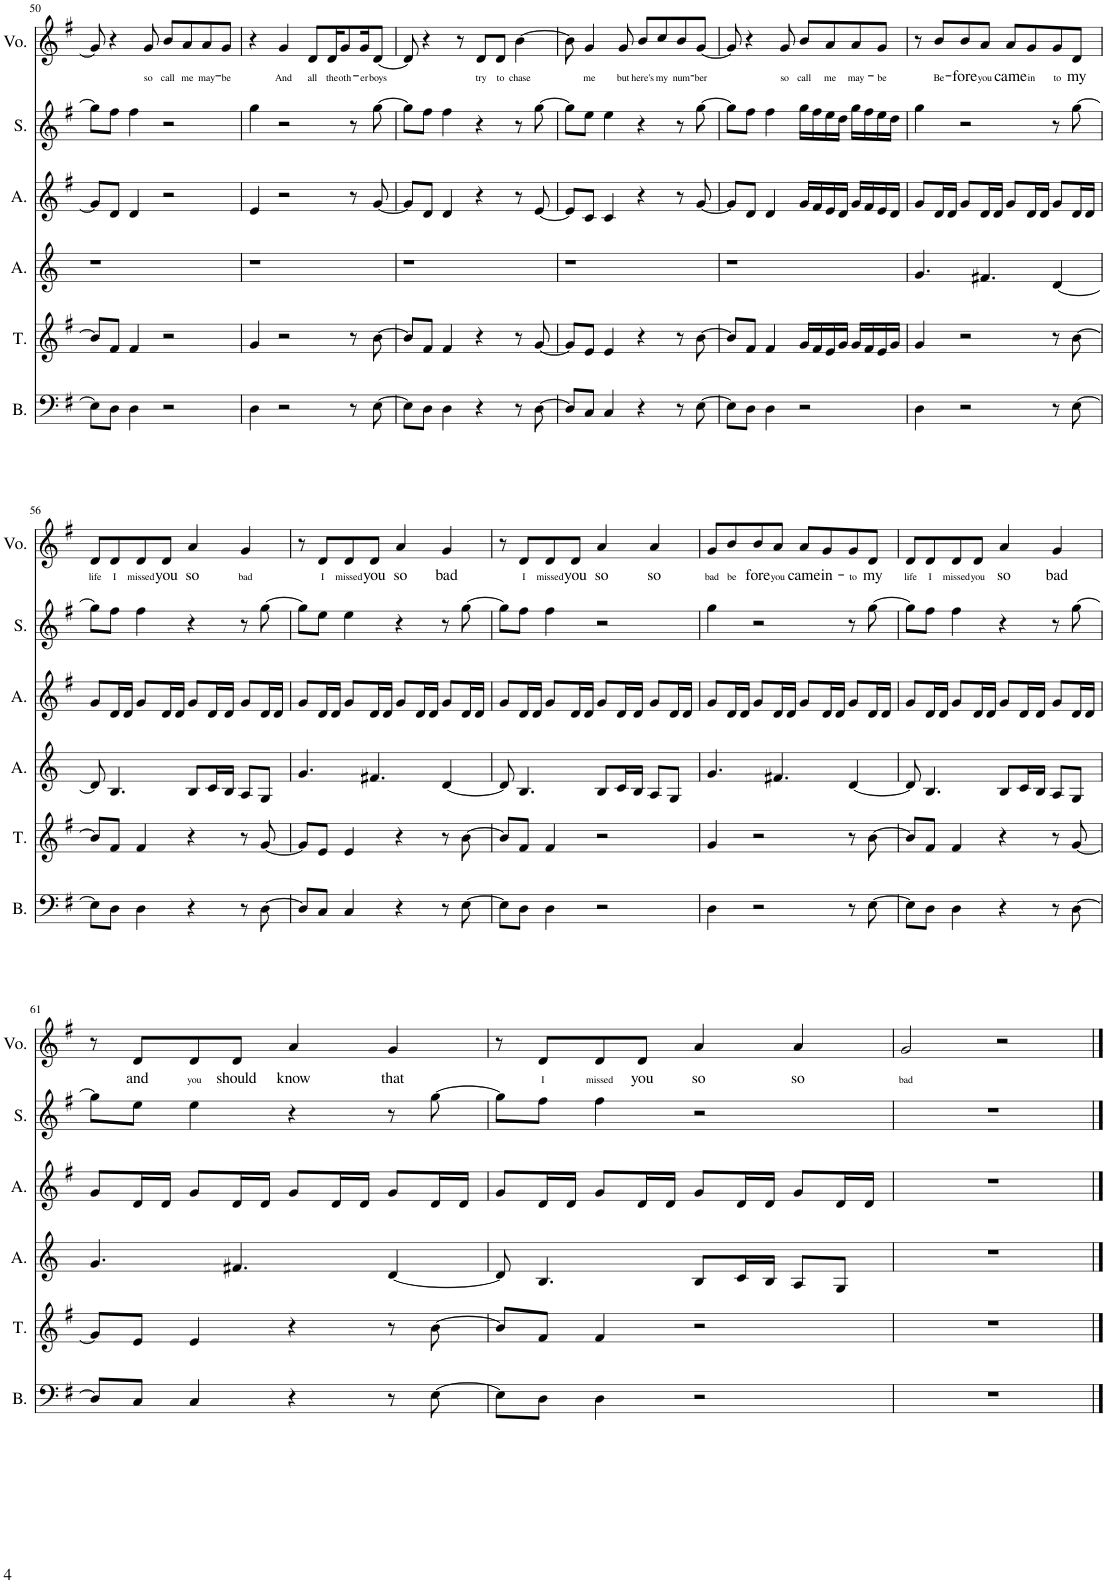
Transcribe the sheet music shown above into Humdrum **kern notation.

**kern	**kern	**kern	**kern	**kern	**kern	**text
*part6	*part5	*part4	*part3	*part2	*part1	*part1
*staff6	*staff5	*staff4	*staff3	*staff2	*staff1	*staff1
*I"Bass	*I"Tenor	*I"Alto	*I"Alto	*I"Soprano	*I"Voice	*
*I'B.	*I'T.	*I'A.	*I'A.	*I'S.	*I'Vo.	*
!!LO:PB:g=z
*clefF4	*clefG2	*clefG2	*clefG2	*clefG2	*clefG2	*
*k[f#]	*k[f#]	*k[]	*k[f#]	*k[f#]	*k[f#]	*
*M4/4	*M4/4	*M4/4	*M4/4	*M4/4	*M4/4	*
=50	=50	=50	=50	=50	=50	=50
8E\L]	8b/L]	1r	8g/L]	8gg\L]	8g/]	.
8D\J	8f#/J	.	8d/J	8ff#\J	4r	.
4D\	4f#/	.	4d/	4ff#\	.	.
!	!	!	!	!	!	!LO:LY:b
.	.	.	.	.	8g/	so
!	!	!	!	!	!	!LO:LY:b
2r	2r	.	2r	2r	8b/L	call
!	!	!	!	!	!	!LO:LY:b
.	.	.	.	.	8a/	me
!	!	!	!	!	!	!LO:LY:b
.	.	.	.	.	8a/	may-
!	!	!	!	!	!	!LO:LY:b
.	.	.	.	.	8g/J	-be
=51	=51	=51	=51	=51	=51	=51
4D\	4g/	1r	4e/	4gg\	4r	.
!	!	!	!	!	!	!LO:LY:b
2r	2r	.	2r	2r	4g/	And
!	!	!	!	!	!	!LO:LY:b
.	.	.	.	.	8d/L	all
!	!	!	!	!	!	!LO:LY:b
.	.	.	.	.	16d/K	the
!	!	!	!	!	!	!LO:LY:b
.	.	.	.	.	8g/	oth-
8r	8r	.	8r	8r	.	.
!	!	!	!	!	!	!LO:LY:b
.	.	.	.	.	16g/K	-er
!	!	!	!	!	!	!LO:LY:b
[8E\	[8b\	.	[8g/	[8gg\	[8d/J	boys
=52	=52	=52	=52	=52	=52	=52
8E\L]	8b/L]	1r	8g/L]	8gg\L]	8d/]	.
8D\J	8f#/J	.	8d/J	8ff#\J	4r	.
4D\	4f#/	.	4d/	4ff#\	.	.
.	.	.	.	.	8r	.
!	!	!	!	!	!	!LO:LY:b
4r	4r	.	4r	4r	8d/L	try
!	!	!	!	!	!	!LO:LY:b
.	.	.	.	.	8d/J	to
!	!	!	!	!	!	!LO:LY:b
8r	8r	.	8r	8r	[4b\	chase
[8D\	[8g/	.	[8e/	[8gg\	.	.
=53	=53	=53	=53	=53	=53	=53
8D/L]	8g/L]	1r	8e/L]	8gg\L]	8b\]	.
!	!	!	!	!	!	!LO:LY:b
8C/J	8e/J	.	8c/J	8ee\J	4g/	me
4C/	4e/	.	4c/	4ee\	.	.
!	!	!	!	!	!	!LO:LY:b
.	.	.	.	.	8g/	but
!	!	!	!	!	!	!LO:LY:b
4r	4r	.	4r	4r	8b/L	here's
!	!	!	!	!	!	!LO:LY:b
.	.	.	.	.	8cc/	my
!	!	!	!	!	!	!LO:LY:b
8r	8r	.	8r	8r	8b/	num-
!	!	!	!	!	!	!LO:LY:b
[8E\	[8b\	.	[8g/	[8gg\	[8g/J	-ber
=54	=54	=54	=54	=54	=54	=54
8E\L]	8b/L]	1r	8g/L]	8gg\L]	8g/]	.
8D\J	8f#/J	.	8d/J	8ff#\J	4r	.
4D\	4f#/	.	4d/	4ff#\	.	.
!	!	!	!	!	!	!LO:LY:b
.	.	.	.	.	8g/	so
!	!	!	!	!	!	!LO:LY:b
2r	16g/LL	.	16g/LL	16gg\LL	8b/L	call
.	16f#/	.	16f#/	16ff#\	.	.
!	!	!	!	!	!	!LO:LY:b
.	16e/	.	16e/	16ee\	8a/	me
.	16g/JJ	.	16d/JJ	16dd\JJ	.	.
!	!	!	!	!	!	!LO:LY:b
.	16g/LL	.	16g/LL	16gg\LL	8a/	may-
.	16f#/	.	16f#/	16ff#\	.	.
!	!	!	!	!	!	!LO:LY:b
.	16e/	.	16e/	16ee\	8g/J	-be
.	16g/JJ	.	16d/JJ	16dd\JJ	.	.
=55	=55	=55	=55	=55	=55	=55
4D\	4g/	4.g/	8g/L	4gg\	8r	.
!	!	!	!	!	!	!LO:LY:b
.	.	.	16d/L	.	8b/L	Be-
.	.	.	16d/JJ	.	.	.
!	!	!	!	!	!	!LO:LY:b
2r	2r	.	8g/L	2r	8b/	fore
!	!	!	!	!	!	!LO:LY:b
.	.	4.f#X/	16d/L	.	8a/J	you
.	.	.	16d/JJ	.	.	.
!	!	!	!	!	!	!LO:LY:b
.	.	.	8g/L	.	8a/L	came
!	!	!	!	!	!	!LO:LY:b
.	.	.	16d/L	.	8g/	in
.	.	.	16d/JJ	.	.	.
!	!	!	!	!	!	!LO:LY:b
8r	8r	[4d/	8g/L	8r	8g/	to
!	!	!	!	!	!	!LO:LY:b
[8E\	[8b\	.	16d/L	[8gg\	8d/J	my
.	.	.	16d/JJ	.	.	.
!!LO:LB:g=z
=56	=56	=56	=56	=56	=56	=56
!	!	!	!	!	!	!LO:LY:b
8E\L]	8b/L]	8d/]	8g/L	8gg\L]	8d/L	life
!	!	!	!	!	!	!LO:LY:b
8D\J	8f#/J	4.B/	16d/L	8ff#\J	8d/	I
.	.	.	16d/JJ	.	.	.
!	!	!	!	!	!	!LO:LY:b
4D\	4f#/	.	8g/L	4ff#\	8d/	missed
!	!	!	!	!	!	!LO:LY:b
.	.	.	16d/L	.	8d/J	you
.	.	.	16d/JJ	.	.	.
!	!	!	!	!	!	!LO:LY:b
4r	4r	8B/L	8g/L	4r	4a/	so
.	.	16c/L	16d/L	.	.	.
.	.	16B/JJ	16d/JJ	.	.	.
!	!	!	!	!	!	!LO:LY:b
8r	8r	8A/L	8g/L	8r	4g/	bad
[8D\	[8g/	8G/J	16d/L	[8gg\	.	.
.	.	.	16d/JJ	.	.	.
=57	=57	=57	=57	=57	=57	=57
8D/L]	8g/L]	4.g/	8g/L	8gg\L]	8r	.
!	!	!	!	!	!	!LO:LY:b
8C/J	8e/J	.	16d/L	8ee\J	8d/L	I
.	.	.	16d/JJ	.	.	.
!	!	!	!	!	!	!LO:LY:b
4C/	4e/	.	8g/L	4ee\	8d/	missed
!	!	!	!	!	!	!LO:LY:b
.	.	4.f#X/	16d/L	.	8d/J	you
.	.	.	16d/JJ	.	.	.
!	!	!	!	!	!	!LO:LY:b
4r	4r	.	8g/L	4r	4a/	so
.	.	.	16d/L	.	.	.
.	.	.	16d/JJ	.	.	.
!	!	!	!	!	!	!LO:LY:b
8r	8r	[4d/	8g/L	8r	4g/	bad
[8E\	[8b\	.	16d/L	[8gg\	.	.
.	.	.	16d/JJ	.	.	.
=58	=58	=58	=58	=58	=58	=58
8E\L]	8b/L]	8d/]	8g/L	8gg\L]	8r	.
!	!	!	!	!	!	!LO:LY:b
8D\J	8f#/J	4.B/	16d/L	8ff#\J	8d/L	I
.	.	.	16d/JJ	.	.	.
!	!	!	!	!	!	!LO:LY:b
4D\	4f#/	.	8g/L	4ff#\	8d/	missed
!	!	!	!	!	!	!LO:LY:b
.	.	.	16d/L	.	8d/J	you
.	.	.	16d/JJ	.	.	.
!	!	!	!	!	!	!LO:LY:b
2r	2r	8B/L	8g/L	2r	4a/	so
.	.	16c/L	16d/L	.	.	.
.	.	16B/JJ	16d/JJ	.	.	.
!	!	!	!	!	!	!LO:LY:b
.	.	8A/L	8g/L	.	4a/	so
.	.	8G/J	16d/L	.	.	.
.	.	.	16d/JJ	.	.	.
=59	=59	=59	=59	=59	=59	=59
!	!	!	!	!	!	!LO:LY:b
4D\	4g/	4.g/	8g/L	4gg\	8g/L	bad
!	!	!	!	!	!	!LO:LY:b
.	.	.	16d/L	.	8b/	be
.	.	.	16d/JJ	.	.	.
!	!	!	!	!	!	!LO:LY:b
2r	2r	.	8g/L	2r	8b/	fore
!	!	!	!	!	!	!LO:LY:b
.	.	4.f#X/	16d/L	.	8a/J	you
.	.	.	16d/JJ	.	.	.
!	!	!	!	!	!	!LO:LY:b
.	.	.	8g/L	.	8a/L	came
!	!	!	!	!	!	!LO:LY:b
.	.	.	16d/L	.	8g/	in-
.	.	.	16d/JJ	.	.	.
!	!	!	!	!	!	!LO:LY:b
8r	8r	[4d/	8g/L	8r	8g/	-to
!	!	!	!	!	!	!LO:LY:b
[8E\	[8b\	.	16d/L	[8gg\	8d/J	my
.	.	.	16d/JJ	.	.	.
=60	=60	=60	=60	=60	=60	=60
!	!	!	!	!	!	!LO:LY:b
8E\L]	8b/L]	8d/]	8g/L	8gg\L]	8d/L	life
!	!	!	!	!	!	!LO:LY:b
8D\J	8f#/J	4.B/	16d/L	8ff#\J	8d/	I
.	.	.	16d/JJ	.	.	.
!	!	!	!	!	!	!LO:LY:b
4D\	4f#/	.	8g/L	4ff#\	8d/	missed
!	!	!	!	!	!	!LO:LY:b
.	.	.	16d/L	.	8d/J	you
.	.	.	16d/JJ	.	.	.
!	!	!	!	!	!	!LO:LY:b
4r	4r	8B/L	8g/L	4r	4a/	so
.	.	16c/L	16d/L	.	.	.
.	.	16B/JJ	16d/JJ	.	.	.
!	!	!	!	!	!	!LO:LY:b
8r	8r	8A/L	8g/L	8r	4g/	bad
[8D\	[8g/	8G/J	16d/L	[8gg\	.	.
.	.	.	16d/JJ	.	.	.
!!LO:LB:g=z
=61	=61	=61	=61	=61	=61	=61
8D/L]	8g/L]	4.g/	8g/L	8gg\L]	8r	.
!	!	!	!	!	!	!LO:LY:b
8C/J	8e/J	.	16d/L	8ee\J	8d/L	and
.	.	.	16d/JJ	.	.	.
!	!	!	!	!	!	!LO:LY:b
4C/	4e/	.	8g/L	4ee\	8d/	you
!	!	!	!	!	!	!LO:LY:b
.	.	4.f#X/	16d/L	.	8d/J	should
.	.	.	16d/JJ	.	.	.
!	!	!	!	!	!	!LO:LY:b
4r	4r	.	8g/L	4r	4a/	know
.	.	.	16d/L	.	.	.
.	.	.	16d/JJ	.	.	.
!	!	!	!	!	!	!LO:LY:b
8r	8r	[4d/	8g/L	8r	4g/	that
[8E\	[8b\	.	16d/L	[8gg\	.	.
.	.	.	16d/JJ	.	.	.
=62	=62	=62	=62	=62	=62	=62
8E\L]	8b/L]	8d/]	8g/L	8gg\L]	8r	.
!	!	!	!	!	!	!LO:LY:b
8D\J	8f#/J	4.B/	16d/L	8ff#\J	8d/L	I
.	.	.	16d/JJ	.	.	.
!	!	!	!	!	!	!LO:LY:b
4D\	4f#/	.	8g/L	4ff#\	8d/	missed
!	!	!	!	!	!	!LO:LY:b
.	.	.	16d/L	.	8d/J	you
.	.	.	16d/JJ	.	.	.
!	!	!	!	!	!	!LO:LY:b
2r	2r	8B/L	8g/L	2r	4a/	so
.	.	16c/L	16d/L	.	.	.
.	.	16B/JJ	16d/JJ	.	.	.
!	!	!	!	!	!	!LO:LY:b
.	.	8A/L	8g/L	.	4a/	so
.	.	8G/J	16d/L	.	.	.
.	.	.	16d/JJ	.	.	.
=63	=63	=63	=63	=63	=63	=63
!	!	!	!	!	!	!LO:LY:b
1r	1r	1r	1r	1r	2g/	bad
.	.	.	.	.	2r	.
==	==	==	==	==	==	==
*-	*-	*-	*-	*-	*-	*-
